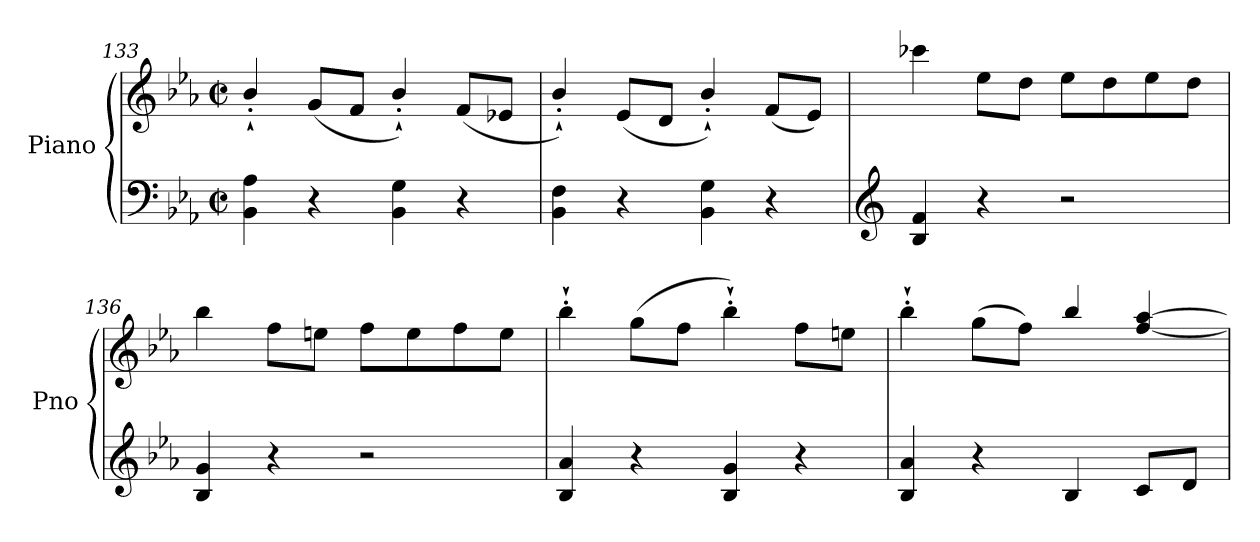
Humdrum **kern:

**kern	**kern
*part1	*part1
*staff2	*staff1
*I"Piano	*
*I'Pno	*
*clefF4	*clefG2
*k[b-e-a-]	*k[b-e-a-]
*M4/4	*M4/4
*met(c|)	*met(c|)
=133	=133
4BB-\ 4A-\	4b-`'/
4r	(8g/L
.	8f/J
4BB-\ 4G\	4b-`'/)
4r	(8f/L
.	8e-X/J
=134	=134
4BB-\ 4F\	4b-`'/)
4r	(8e-/L
.	8d/J
4BB-\ 4G\	4b-`'/)
4r	(8f/L
.	8e-/J)
=135	=135
*clefG2	*
4B-/ 4f/	4ccc-X\
4r	8ee-\L
.	8dd\J
2r	8ee-\L
.	8dd\
.	8ee-\
.	8dd\J
!!LO:PB:g=z
=136	=136
4B-/ 4g/	4bb-\
4r	8ff\L
.	8een\J
2r	8ff\L
.	8ee\
.	8ff\
.	8ee\J
=137	=137
4B-/ 4a-/	4bb-`'\
4r	(8gg\L
.	8ff\J
4B-/ 4g/	4bb-`'\)
4r	8ff\L
.	8een\J
=138	=138
4B-/ 4a-/	4bb-`'\
4r	(8gg\L
.	8ff\J)
4B-/	4bb-/
8c/L	[4ff/ [4aa-/
8d/J	.
=	=
*-	*-
